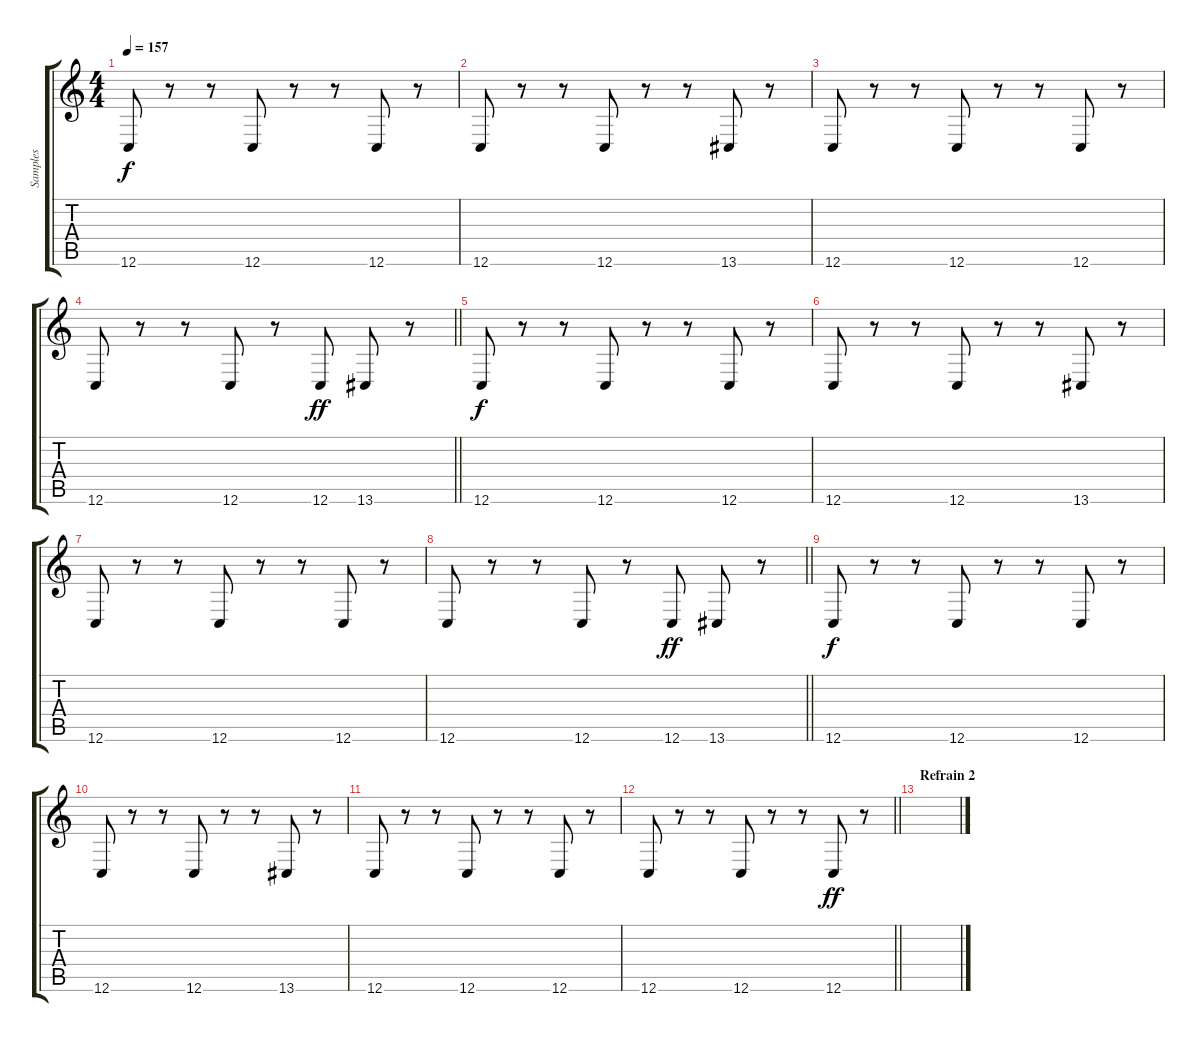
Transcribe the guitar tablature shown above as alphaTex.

\track ("Samples" "Samples") {instrument accordion}
\staff {score tabs}
\tuning (D4 A3 F3 C3 G2 C2) {hide}
\ts (4 4)
\tempo 157
\clef g2
\ks c
12.6.8{dy f} r.8 r.8 12.6.8 r.8 r.8 12.6.8 r.8 |
12.6.8 r.8 r.8 12.6.8 r.8 r.8 13.6.8 r.8 |
12.6.8 r.8 r.8 12.6.8 r.8 r.8 12.6.8 r.8 |
\barLineRight lightlight
12.6.8 r.8 r.8 12.6.8 r.8 12.6.8{dy ff} 13.6.8 r.8 |
12.6.8{dy f} r.8 r.8 12.6.8 r.8 r.8 12.6.8 r.8 |
12.6.8 r.8 r.8 12.6.8 r.8 r.8 13.6.8 r.8 |
12.6.8 r.8 r.8 12.6.8 r.8 r.8 12.6.8 r.8 |
\barLineRight lightlight
12.6.8 r.8 r.8 12.6.8 r.8 12.6.8{dy ff} 13.6.8 r.8 |
12.6.8{dy f} r.8 r.8 12.6.8 r.8 r.8 12.6.8 r.8 |
12.6.8 r.8 r.8 12.6.8 r.8 r.8 13.6.8 r.8 |
12.6.8 r.8 r.8 12.6.8 r.8 r.8 12.6.8 r.8 |
\barLineRight lightlight
12.6.8 r.8 r.8 12.6.8 r.8 r.8 12.6.8{dy ff} r.8 |
\section ("" "Refrain 2")
